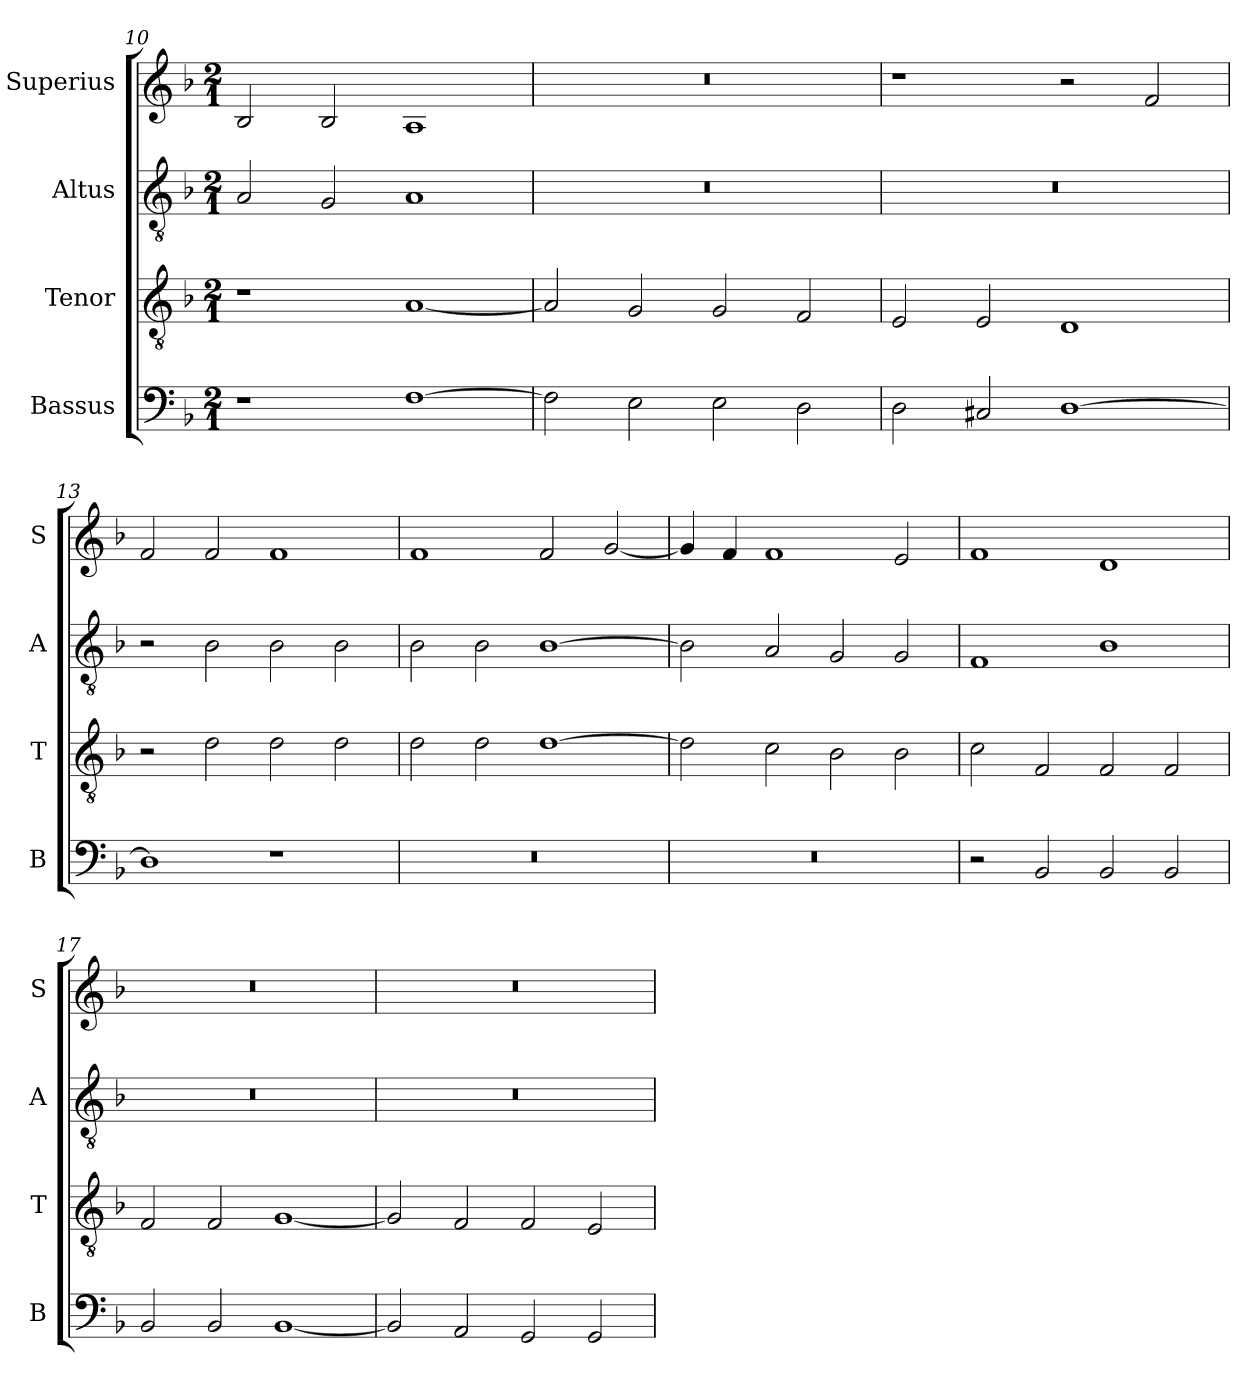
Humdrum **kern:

**kern	**kern	**kern	**kern
*part4	*part3	*part2	*part1
*staff4	*staff3	*staff2	*staff1
*I"Bassus	*I"Tenor	*I"Altus	*I"Superius
*I'B	*I'T	*I'A	*I'S
*clefF4	*clefGv2	*clefGv2	*clefG2
*k[b-]	*k[b-]	*k[b-]	*k[b-]
*M2/1	*M2/1	*M2/1	*M2/1
=10	=10	=10	=10
1r	1r	2A	2B-
.	.	2G	2B-
[1F	[1A	1A	1A
=11	=11	=11	=11
2F]	2A]	0r	0r
2E	2G	.	.
2E	2G	.	.
2D	2F	.	.
=12	=12	=12	=12
2D	2E	0r	1r
2C#X	2E	.	.
[1D	1D	.	2r
.	.	.	2f
=13	=13	=13	=13
1D]	2r	2r	2f
.	2d	2B-	2f
1r	2d	2B-	1f
.	2d	2B-	.
=14	=14	=14	=14
0r	2d	2B-	1f
.	2d	2B-	.
.	[1d	[1B-	2f
.	.	.	[2g
=15	=15	=15	=15
0r	2d]	2B-]	4g]
.	.	.	4f
.	2c	2A	1f
.	2B-	2G	.
.	2B-	2G	2e
=16	=16	=16	=16
2r	2c	1F	1f
2BB-	2F	.	.
2BB-	2F	1B-	1d
2BB-	2F	.	.
=17	=17	=17	=17
2BB-	2F	0r	0r
2BB-	2F	.	.
[1BB-	[1G	.	.
=18	=18	=18	=18
2BB-]	2G]	0r	0r
2AA	2F	.	.
2GG	2F	.	.
2GG	2E	.	.
=	=	=	=
*-	*-	*-	*-
